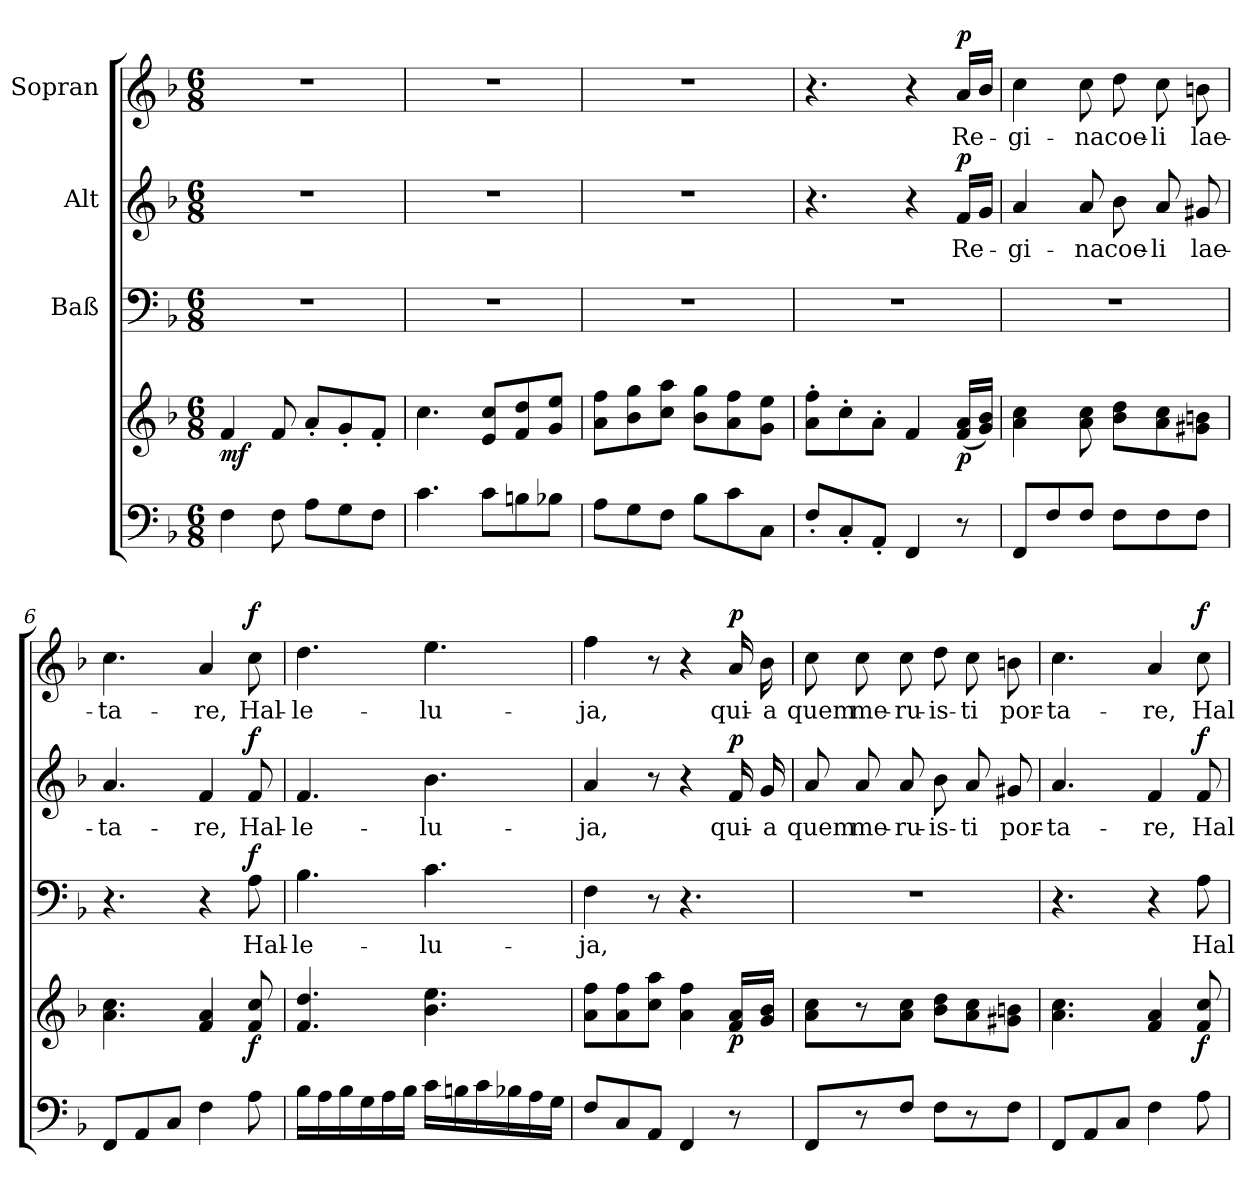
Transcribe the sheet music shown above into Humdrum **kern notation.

**kern	**kern	**dynam	**kern	**text	**dynam	**kern	**text	**dynam	**kern	**text	**dynam
*part4	*part4	*part4	*part3	*part3	*part3	*part2	*part2	*part2	*part1	*part1	*part1
*staff5	*staff4	*staff4/5	*staff3	*staff3	*staff3	*staff2	*staff2	*staff2	*staff1	*staff1	*staff1
*	*	*	*I"Baß	*	*	*I"Alt	*	*	*I"Sopran	*	*
*clefF4	*clefG2	*	*clefF4	*	*	*clefG2	*	*	*clefG2	*	*
*k[b-]	*k[b-]	*	*k[b-]	*	*	*k[b-]	*	*	*k[b-]	*	*
*F:	*F:	*	*F:	*	*	*F:	*	*	*F:	*	*
*M6/8	*M6/8	*	*M6/8	*	*	*M6/8	*	*	*M6/8	*	*
=1	=1	=1	=1	=1	=1	=1	=1	=1	=1	=1	=1
!	!	!LO:DY:b	!	!	!	!	!	!	!	!	!
4F\	4f/	mf	2.r	.	.	2.r	.	.	2.r	.	.
8F\	8f/	.	.	.	.	.	.	.	.	.	.
8A\L	8a'</L	.	.	.	.	.	.	.	.	.	.
8G\	8g'</	.	.	.	.	.	.	.	.	.	.
8F\J	8f'</J	.	.	.	.	.	.	.	.	.	.
=2	=2	=2	=2	=2	=2	=2	=2	=2	=2	=2	=2
4.c\	4.cc\	.	2.r	.	.	2.r	.	.	2.r	.	.
8c\L	8e/ 8cc/L	.	.	.	.	.	.	.	.	.	.
8Bn\	8f/ 8dd/	.	.	.	.	.	.	.	.	.	.
8B-X\J	8g/ 8ee/J	.	.	.	.	.	.	.	.	.	.
=3	=3	=3	=3	=3	=3	=3	=3	=3	=3	=3	=3
8A\L	8a\ 8ff\L	.	2.r	.	.	2.r	.	.	2.r	.	.
8G\	8b-\ 8gg\	.	.	.	.	.	.	.	.	.	.
8F\J	8cc\ 8aa\J	.	.	.	.	.	.	.	.	.	.
8B-\L	8b-\ 8gg\L	.	.	.	.	.	.	.	.	.	.
8c\	8a\ 8ff\	.	.	.	.	.	.	.	.	.	.
8C\J	8g\ 8ee\J	.	.	.	.	.	.	.	.	.	.
=4	=4	=4	=4	=4	=4	=4	=4	=4	=4	=4	=4
8F'</L	8a\'> 8ff\'>L	.	2.r	.	.	4.r	.	.	4.r	.	.
8C'</	8cc'>\	.	.	.	.	.	.	.	.	.	.
8AA'</J	8a'>\J	.	.	.	.	.	.	.	.	.	.
4FF/	4f/	.	.	.	.	4r	.	.	4r	.	.
!	!	!LO:DY:b	!	!	!	!	!LO:LY:b	!LO:DY:a	!	!LO:LY:b	!LO:DY:a
8r	(<16f/ 16a/LL	p	.	.	.	16f/LL	Re-	p	16a/LL	Re-	p
.	16g/ 16b-/JJ)	.	.	.	.	16g/JJ	.	.	16b-/JJ	.	.
=5	=5	=5	=5	=5	=5	=5	=5	=5	=5	=5	=5
!	!	!	!	!	!	!	!LO:LY:b	!	!	!LO:LY:b	!
8FF/L	4a\ 4cc\	.	2.r	.	.	4a/	-gi-	.	4cc\	-gi-	.
8F/	.	.	.	.	.	.	.	.	.	.	.
!	!	!	!	!	!	!	!LO:LY:b	!	!	!LO:LY:b	!
8F/J	8a\ 8cc\	.	.	.	.	8a/	-na	.	8cc\	-na	.
!	!	!	!	!	!	!	!LO:LY:b	!	!	!LO:LY:b	!
8F\L	8b-\ 8dd\L	.	.	.	.	8b-\	coe-	.	8dd\	coe-	.
!	!	!	!	!	!	!	!LO:LY:b	!	!	!LO:LY:b	!
8F\	8a\ 8cc\	.	.	.	.	8a/	-li	.	8cc\	-li	.
!	!	!	!	!	!	!	!LO:LY:b	!	!	!LO:LY:b	!
8F\J	8g#X\ 8bn\J	.	.	.	.	8g#X/	lae-	.	8bn\	lae-	.
!!LO:LB:g=z
=6	=6	=6	=6	=6	=6	=6	=6	=6	=6	=6	=6
!	!	!	!	!	!	!	!LO:LY:b	!	!	!LO:LY:b	!
8FF/L	4.a\ 4.cc\	.	4.r	.	.	4.a/	-ta-	.	4.cc\	-ta-	.
8AA/	.	.	.	.	.	.	.	.	.	.	.
8C/J	.	.	.	.	.	.	.	.	.	.	.
!	!	!	!	!	!	!	!LO:LY:b	!	!	!LO:LY:b	!
4F\	4f/ 4a/	.	4r	.	.	4f/	-re,	.	4a/	-re,	.
!	!	!LO:DY:b	!	!LO:LY:b	!LO:DY:a	!	!LO:LY:b	!LO:DY:a	!	!LO:LY:b	!LO:DY:a
8A\	8f/ 8cc/	f	8A\	Hal-	f	8f/	Hal-	f	8cc\	Hal-	f
=7	=7	=7	=7	=7	=7	=7	=7	=7	=7	=7	=7
!	!	!	!	!LO:LY:b	!	!	!LO:LY:b	!	!	!LO:LY:b	!
16B-\LL	4.f/ 4.dd/	.	4.B-\	-le-	.	4.f/	-le-	.	4.dd\	-le-	.
16A\	.	.	.	.	.	.	.	.	.	.	.
16B-\	.	.	.	.	.	.	.	.	.	.	.
16G\	.	.	.	.	.	.	.	.	.	.	.
16A\	.	.	.	.	.	.	.	.	.	.	.
16B-\JJ	.	.	.	.	.	.	.	.	.	.	.
!	!	!	!	!LO:LY:b	!	!	!LO:LY:b	!	!	!LO:LY:b	!
16c\LL	4.b-\ 4.ee\	.	4.c\	-lu-	.	4.b-\	-lu-	.	4.ee\	-lu-	.
16Bn\	.	.	.	.	.	.	.	.	.	.	.
16c\	.	.	.	.	.	.	.	.	.	.	.
16B-X\	.	.	.	.	.	.	.	.	.	.	.
16A\	.	.	.	.	.	.	.	.	.	.	.
16G\JJ	.	.	.	.	.	.	.	.	.	.	.
=8	=8	=8	=8	=8	=8	=8	=8	=8	=8	=8	=8
!	!	!	!	!LO:LY:b	!	!	!LO:LY:b	!	!	!LO:LY:b	!
8F/L	8a\ 8ff\L	.	4F\	-ja,	.	4a/	-ja,	.	4ff\	-ja,	.
8C/	8a\ 8ff\	.	.	.	.	.	.	.	.	.	.
8AA/J	8cc\ 8aa\J	.	8r	.	.	8r	.	.	8r	.	.
4FF/	4a\ 4ff\	.	4.r	.	.	4r	.	.	4r	.	.
!	!	!LO:DY:b	!	!	!	!	!LO:LY:b	!LO:DY:a	!	!LO:LY:b	!LO:DY:a
8r	16f/ 16a/LL	p	.	.	.	16f/	qui-	p	16a/	qui-	p
!	!	!	!	!	!	!	!LO:LY:b	!	!	!LO:LY:b	!
.	16g/ 16b-/JJ	.	.	.	.	16g/	-a	.	16b-\	-a	.
=9	=9	=9	=9	=9	=9	=9	=9	=9	=9	=9	=9
!	!	!	!	!	!	!	!LO:LY:b	!	!	!LO:LY:b	!
8FF/L	8a\ 8cc\L	.	2.r	.	.	8a/	quem	.	8cc\	quem	.
!	!	!	!	!	!	!	!LO:LY:b	!	!	!LO:LY:b	!
8r	8r	.	.	.	.	8a/	me-	.	8cc\	me-	.
!	!	!	!	!	!	!	!LO:LY:b	!	!	!LO:LY:b	!
8F/J	8a\ 8cc\J	.	.	.	.	8a/	-ru-	.	8cc\	-ru-	.
!	!	!	!	!	!	!	!LO:LY:b	!	!	!LO:LY:b	!
8F\L	8b-\ 8dd\L	.	.	.	.	8b-\	-is-	.	8dd\	-is-	.
!	!	!	!	!	!	!	!LO:LY:b	!	!	!LO:LY:b	!
8r	8a\ 8cc\	.	.	.	.	8a/	-ti	.	8cc\	-ti	.
!	!	!	!	!	!	!	!LO:LY:b	!	!	!LO:LY:b	!
8F\J	8g#X\ 8bn\J	.	.	.	.	8g#X/	por-	.	8bn\	por-	.
=10	=10	=10	=10	=10	=10	=10	=10	=10	=10	=10	=10
!	!	!	!	!	!	!	!LO:LY:b	!	!	!LO:LY:b	!
8FF/L	4.a\ 4.cc\	.	4.r	.	.	4.a/	-ta-	.	4.cc\	-ta-	.
8AA/	.	.	.	.	.	.	.	.	.	.	.
8C/J	.	.	.	.	.	.	.	.	.	.	.
!	!	!	!	!	!	!	!LO:LY:b	!	!	!LO:LY:b	!
4F\	4f/ 4a/	.	4r	.	.	4f/	-re,	.	4a/	-re,	.
!	!	!LO:DY:b	!	!LO:LY:b	!	!	!LO:LY:b	!LO:DY:a	!	!LO:LY:b	!LO:DY:a
8A\	8f/ 8cc/	f	8A\	Hal-	.	8f/	Hal-	f	8cc\	Hal-	f
=	=	=	=	=	=	=	=	=	=	=	=
*-	*-	*-	*-	*-	*-	*-	*-	*-	*-	*-	*-
